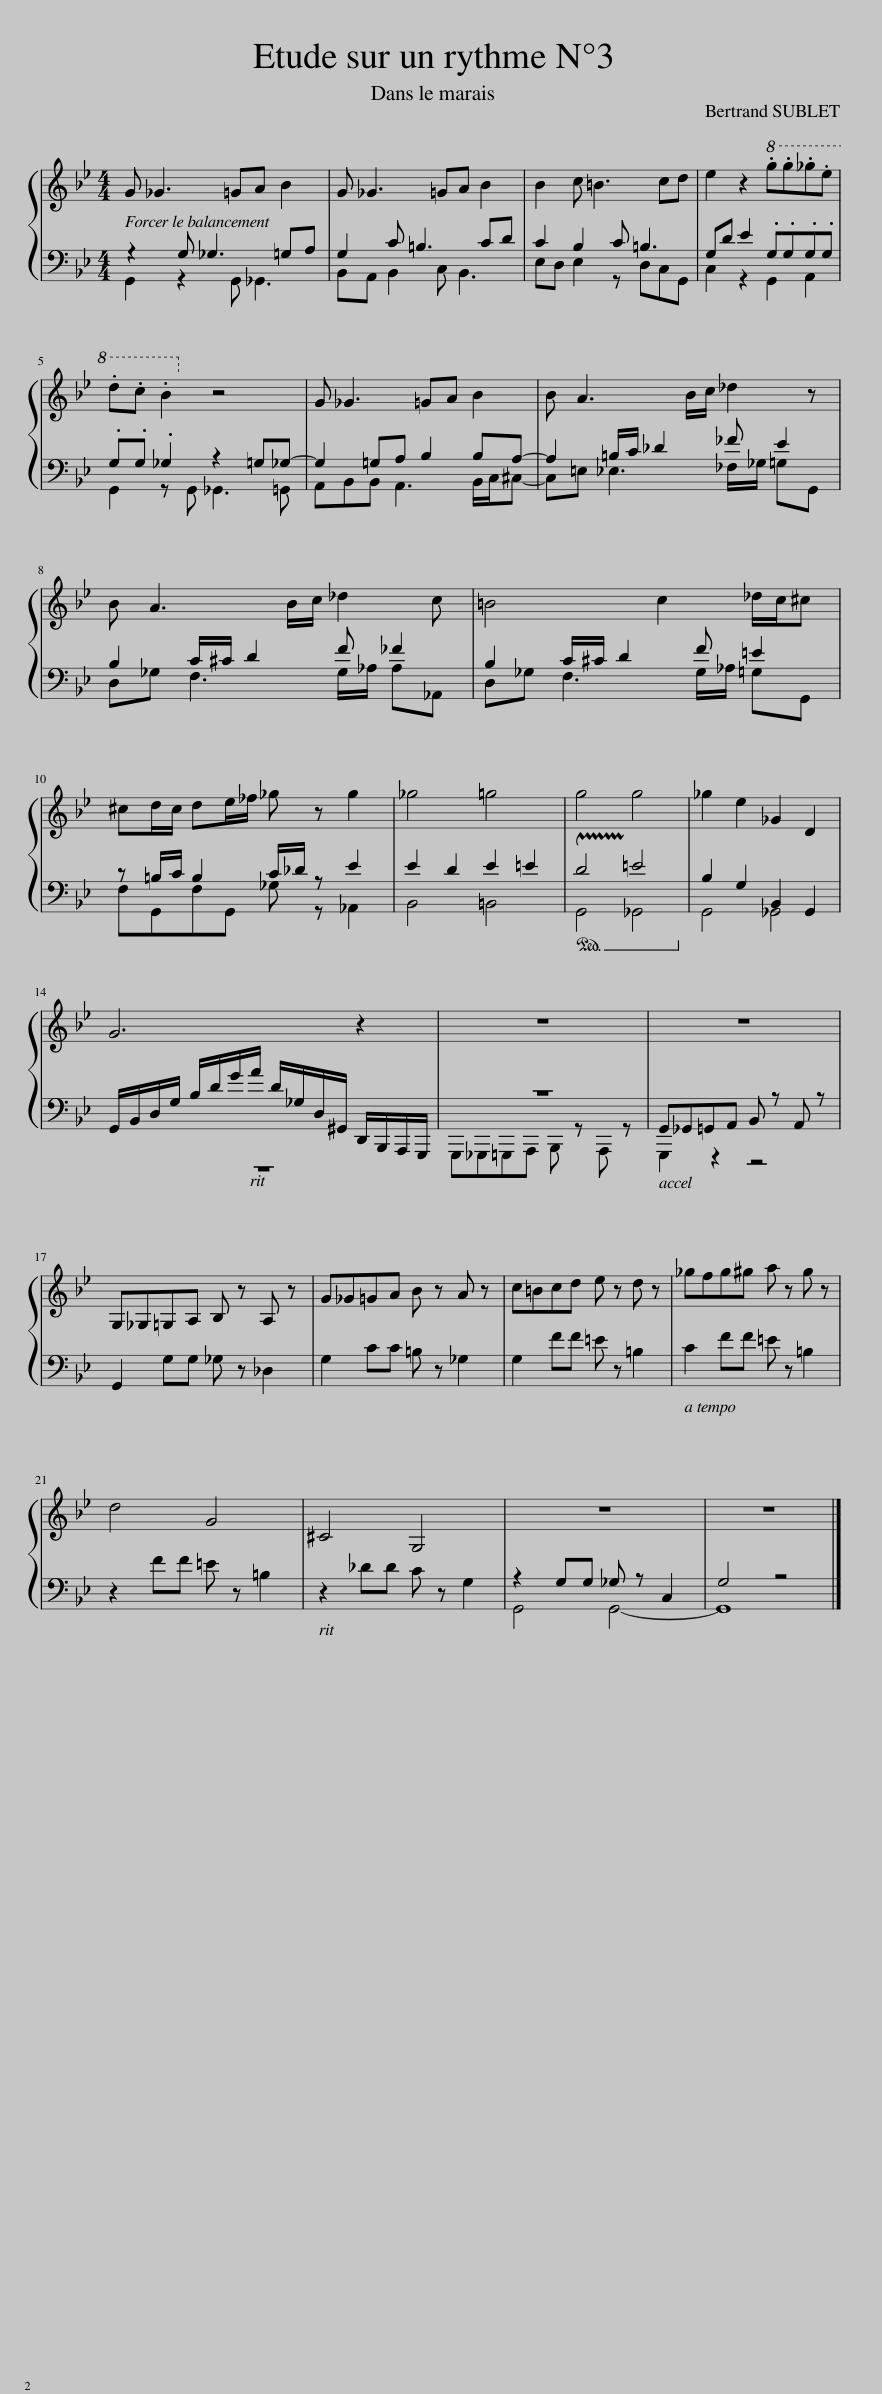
X:1
%%score { 1 | ( 2 3 ) }
L:1/8
M:4/4
I:linebreak $
K:Bb
V:1 treble
V:2 bass
V:3 bass
V:1
 G _G3 =GA B2 | G _G3 =GA B2 | B2 c =B3 cd | e2 z2!8va(! .g'.g'._g'.e' |$ .d'.c' .b2!8va)! z4 | %5
 G _G3 =GA B2 | B A3 B/c/ _d2 z |$ B A3 B/c/ _d2 c | =B4 c2 _d/c/^c |$ ^cd/c/ de/_f/ _g z g2 | %10
 _g4 =g4 | g4 g4 | _g2 e2 _G2 D2 |$ G6[Q:1/4=115] z2[Q:1/4=120][Q:1/4=119][Q:1/4=119][Q:1/4=118][Q:1/4=117][Q:1/4=112][Q:1/4=109][Q:1/4=104] |[Q:1/4=100] z8 | %15
[Q:1/4=100] z8[Q:1/4=100][Q:1/4=100][Q:1/4=100][Q:1/4=100] |$[Q:1/4=100] G,[Q:1/4=100]_G,[Q:1/4=101]=G,[Q:1/4=101]A,[Q:1/4=101] B,[Q:1/4=102] z[Q:1/4=102] A,[Q:1/4=103] z |[Q:1/4=103] G[Q:1/4=104]_G[Q:1/4=105]=G[Q:1/4=105]A[Q:1/4=106] B[Q:1/4=107] z[Q:1/4=108] A[Q:1/4=109] z |[Q:1/4=110] c[Q:1/4=111]=B[Q:1/4=112]c[Q:1/4=113]d[Q:1/4=114] e[Q:1/4=115] z[Q:1/4=117] d[Q:1/4=118] z |[Q:1/4=120] _gfg^g a z g z |$ %20
 d4 G4 |[Q:1/4=120] ^C4[Q:1/4=119] G,4[Q:1/4=119][Q:1/4=119][Q:1/4=119] |[Q:1/4=118] z8[Q:1/4=117][Q:1/4=116][Q:1/4=116][Q:1/4=115][Q:1/4=114] |[Q:1/4=112] z8[Q:1/4=107] |] %24
V:2
 z2 G, _G,3 =G,A, | G,2 C =B,3 CD | C2 B,2 C =B,3 | G,D E2 .G,.G,.G,.G, |$ .G,.G, ._G,2 z2 =G,_G,- | %5
 G,2 =G,A, B,2 B,A,- | A,2 =B,/C/ _D2 _F E2 |$ B,2 C/^C/ D2 F _F2 | B,2 C/^C/ D2 F =E2 |$ z =B,/C/ B,2 C/_D/ z E2 | %10
 E2 D2 E2 =E2 |!ped! !trill(!TD4 =E4!ped-up! | B,2 G,2 B,,2 _G,,2 |$ G,,/B,,/D,/G,/ B,/D/G/A/ D/_G,/D,/^G,,/ D,,/B,,,/A,,,/G,,,/ | z8 | %15
 G,,_G,,=G,,A,, B,, z A,, z |$ G,,2 G,G, _G, z _D,2 | G,2 CC =B, z _G,2 | G,2 FF =E z =B,2 | C2 FF =E z =B,2 |$ %20
 z2 FF =E z =B,2 | z2 _DD C z G,2 | z2 G,G, _G, z C,2 | G,4 z4 |] %24
V:3
 G,,2 z2 G,, _G,,3 | B,,A,, B,,2 C, B,,3 | E,D, E,2 z D,C,G,, | C,2 z2 G,,2 A,,2 |$ G,,2 z G,, _G,,3 =G,, | %5
 A,,B,,B,, A,,3 B,,/C,/^C,- | C,=E, _E,3 _F,/_G,/ =G,G,, |$ D,_G, F,3 G,/_A,/ A,_A,, | D,_G, F,3 G,/_A,/ =G,G,, |$ F,G,,F,G,, _G, z _A,,2 | %10
 B,,4 =B,,4 | G,,4!trill)! _G,,4 | G,,4 _G,,4 |$ z8 | G,,,_G,,,=G,,,A,,, B,,, z A,,, z | %15
 G,,,2 z2 z4 |$ x8 | x8 | x8 | x8 |$ %20
 x8 | x8 | G,,4 G,,4- | G,,8 |] %24
